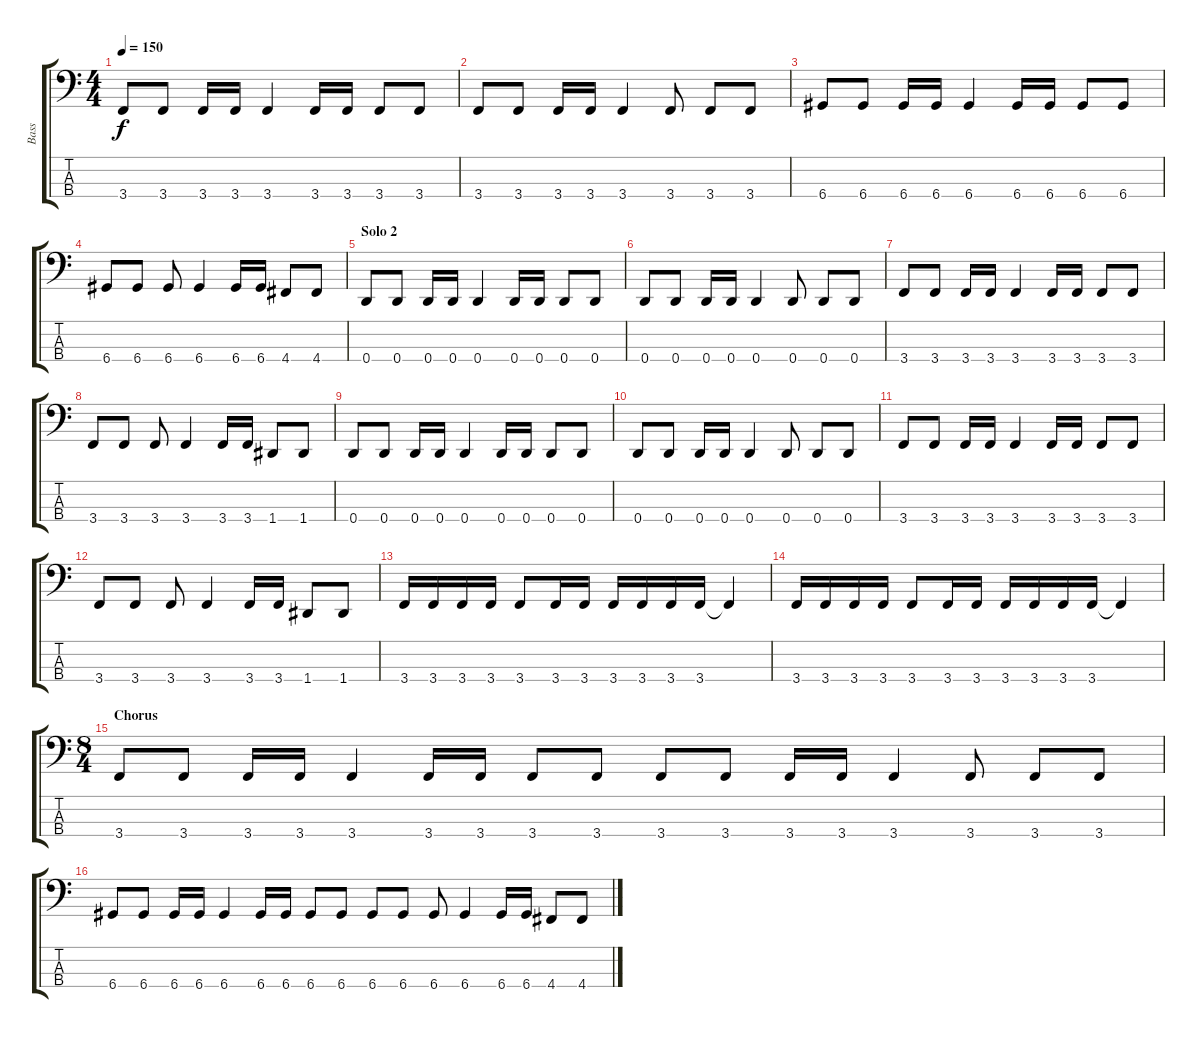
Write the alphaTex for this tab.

\track ("Bass" "Bass") {instrument electricbasspick}
\staff {score tabs}
\tuning (F2 C2 G1 D1) {hide}
\ts (4 4)
\tempo 150
\clef f4
\ks c
3.4.8{dy f} 3.4.8 3.4.16 3.4.16 3.4.4 3.4.16 3.4.16 3.4.8 3.4.8 |
3.4.8 3.4.8 3.4.16 3.4.16 3.4.4 3.4.8 3.4.8 3.4.8 |
6.4.8 6.4.8 6.4.16 6.4.16 6.4.4 6.4.16 6.4.16 6.4.8 6.4.8 |
6.4.8 6.4.8 6.4.8 6.4.4 6.4.16 6.4.16 4.4.8 4.4.8 |
\section ("" "Solo 2")
0.4.8 0.4.8 0.4.16 0.4.16 0.4.4 0.4.16 0.4.16 0.4.8 0.4.8 |
0.4.8 0.4.8 0.4.16 0.4.16 0.4.4 0.4.8 0.4.8 0.4.8 |
3.4.8 3.4.8 3.4.16 3.4.16 3.4.4 3.4.16 3.4.16 3.4.8 3.4.8 |
3.4.8 3.4.8 3.4.8 3.4.4 3.4.16 3.4.16 1.4.8 1.4.8 |
0.4.8 0.4.8 0.4.16 0.4.16 0.4.4 0.4.16 0.4.16 0.4.8 0.4.8 |
0.4.8 0.4.8 0.4.16 0.4.16 0.4.4 0.4.8 0.4.8 0.4.8 |
3.4.8 3.4.8 3.4.16 3.4.16 3.4.4 3.4.16 3.4.16 3.4.8 3.4.8 |
3.4.8 3.4.8 3.4.8 3.4.4 3.4.16 3.4.16 1.4.8 1.4.8 |
3.4.16 3.4.16 3.4.16 3.4.16 3.4.8 3.4.16 3.4.16 3.4.16 3.4.16 3.4.16 3.4.16 3.4{t}.4 |
3.4.16 3.4.16 3.4.16 3.4.16 3.4.8 3.4.16 3.4.16 3.4.16 3.4.16 3.4.16 3.4.16 3.4{t}.4 |
\ts (8 4)
\section ("" "Chorus")
3.4.8 3.4.8 3.4.16 3.4.16 3.4.4 3.4.16 3.4.16 3.4.8 3.4.8 3.4.8 3.4.8 3.4.16 3.4.16 3.4.4 3.4.8 3.4.8 3.4.8 |
6.4.8 6.4.8 6.4.16 6.4.16 6.4.4 6.4.16 6.4.16 6.4.8 6.4.8 6.4.8 6.4.8 6.4.8 6.4.4 6.4.16 6.4.16 4.4.8 4.4.8
